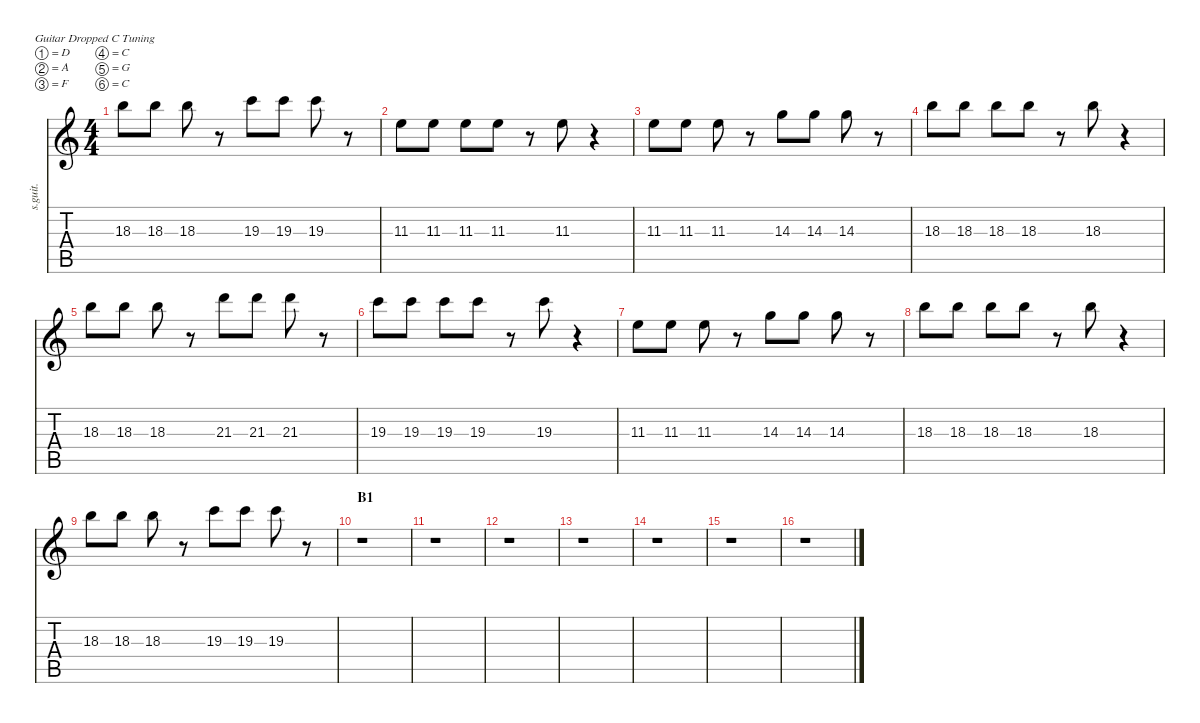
\defaultSystemsLayout 4
\hideDynamics
\bracketExtendMode nobrackets
\track ("Add Guitar" "s.guit.") {instrument electricguitarjazz}
\staff {score tabs}
\tuning (D4 A3 F3 C3 G2 C2)
\ts (4 4)
\tempo (170 hide)
\clef g2
\ks c
18.3.8{lyrics (0 "") lyrics (1 "") lyrics (2 "") lyrics (3 "") lyrics (4 "") dy fff} 18.3.8{lyrics (0 "") lyrics (1 "") lyrics (2 "") lyrics (3 "") lyrics (4 "")} 18.3.8{lyrics (0 "") lyrics (1 "") lyrics (2 "") lyrics (3 "") lyrics (4 "")} r.8 19.3.8{lyrics (0 "") lyrics (1 "") lyrics (2 "") lyrics (3 "") lyrics (4 "")} 19.3.8{lyrics (0 "") lyrics (1 "") lyrics (2 "") lyrics (3 "") lyrics (4 "")} 19.3.8{lyrics (0 "") lyrics (1 "") lyrics (2 "") lyrics (3 "") lyrics (4 "")} r.8 |
11.3.8{lyrics (0 "") lyrics (1 "") lyrics (2 "") lyrics (3 "") lyrics (4 "")} 11.3.8{lyrics (0 "") lyrics (1 "") lyrics (2 "") lyrics (3 "") lyrics (4 "")} 11.3.8{lyrics (0 "") lyrics (1 "") lyrics (2 "") lyrics (3 "") lyrics (4 "")} 11.3.8{lyrics (0 "") lyrics (1 "") lyrics (2 "") lyrics (3 "") lyrics (4 "")} r.8 11.3.8{lyrics (0 "") lyrics (1 "") lyrics (2 "") lyrics (3 "") lyrics (4 "")} r.4 |
11.3.8{lyrics (0 "") lyrics (1 "") lyrics (2 "") lyrics (3 "") lyrics (4 "")} 11.3.8{lyrics (0 "") lyrics (1 "") lyrics (2 "") lyrics (3 "") lyrics (4 "")} 11.3.8{lyrics (0 "") lyrics (1 "") lyrics (2 "") lyrics (3 "") lyrics (4 "")} r.8 14.3.8{lyrics (0 "") lyrics (1 "") lyrics (2 "") lyrics (3 "") lyrics (4 "")} 14.3.8{lyrics (0 "") lyrics (1 "") lyrics (2 "") lyrics (3 "") lyrics (4 "")} 14.3.8{lyrics (0 "") lyrics (1 "") lyrics (2 "") lyrics (3 "") lyrics (4 "")} r.8 |
18.3.8{lyrics (0 "") lyrics (1 "") lyrics (2 "") lyrics (3 "") lyrics (4 "")} 18.3.8{lyrics (0 "") lyrics (1 "") lyrics (2 "") lyrics (3 "") lyrics (4 "")} 18.3.8{lyrics (0 "") lyrics (1 "") lyrics (2 "") lyrics (3 "") lyrics (4 "")} 18.3.8{lyrics (0 "") lyrics (1 "") lyrics (2 "") lyrics (3 "") lyrics (4 "")} r.8 18.3.8{lyrics (0 "") lyrics (1 "") lyrics (2 "") lyrics (3 "") lyrics (4 "")} r.4 |
18.3.8{lyrics (0 "") lyrics (1 "") lyrics (2 "") lyrics (3 "") lyrics (4 "")} 18.3.8{lyrics (0 "") lyrics (1 "") lyrics (2 "") lyrics (3 "") lyrics (4 "")} 18.3.8{lyrics (0 "") lyrics (1 "") lyrics (2 "") lyrics (3 "") lyrics (4 "")} r.8 21.3.8{lyrics (0 "") lyrics (1 "") lyrics (2 "") lyrics (3 "") lyrics (4 "")} 21.3.8{lyrics (0 "") lyrics (1 "") lyrics (2 "") lyrics (3 "") lyrics (4 "")} 21.3.8{lyrics (0 "") lyrics (1 "") lyrics (2 "") lyrics (3 "") lyrics (4 "")} r.8 |
19.3.8{lyrics (0 "") lyrics (1 "") lyrics (2 "") lyrics (3 "") lyrics (4 "")} 19.3.8{lyrics (0 "") lyrics (1 "") lyrics (2 "") lyrics (3 "") lyrics (4 "")} 19.3.8{lyrics (0 "") lyrics (1 "") lyrics (2 "") lyrics (3 "") lyrics (4 "")} 19.3.8{lyrics (0 "") lyrics (1 "") lyrics (2 "") lyrics (3 "") lyrics (4 "")} r.8 19.3.8{lyrics (0 "") lyrics (1 "") lyrics (2 "") lyrics (3 "") lyrics (4 "")} r.4 |
11.3.8{lyrics (0 "") lyrics (1 "") lyrics (2 "") lyrics (3 "") lyrics (4 "")} 11.3.8{lyrics (0 "") lyrics (1 "") lyrics (2 "") lyrics (3 "") lyrics (4 "")} 11.3.8{lyrics (0 "") lyrics (1 "") lyrics (2 "") lyrics (3 "") lyrics (4 "")} r.8 14.3.8{lyrics (0 "") lyrics (1 "") lyrics (2 "") lyrics (3 "") lyrics (4 "")} 14.3.8{lyrics (0 "") lyrics (1 "") lyrics (2 "") lyrics (3 "") lyrics (4 "")} 14.3.8{lyrics (0 "") lyrics (1 "") lyrics (2 "") lyrics (3 "") lyrics (4 "")} r.8 |
18.3.8{lyrics (0 "") lyrics (1 "") lyrics (2 "") lyrics (3 "") lyrics (4 "")} 18.3.8{lyrics (0 "") lyrics (1 "") lyrics (2 "") lyrics (3 "") lyrics (4 "")} 18.3.8{lyrics (0 "") lyrics (1 "") lyrics (2 "") lyrics (3 "") lyrics (4 "")} 18.3.8{lyrics (0 "") lyrics (1 "") lyrics (2 "") lyrics (3 "") lyrics (4 "")} r.8 18.3.8{lyrics (0 "") lyrics (1 "") lyrics (2 "") lyrics (3 "") lyrics (4 "")} r.4 |
18.3.8{lyrics (0 "") lyrics (1 "") lyrics (2 "") lyrics (3 "") lyrics (4 "")} 18.3.8{lyrics (0 "") lyrics (1 "") lyrics (2 "") lyrics (3 "") lyrics (4 "")} 18.3.8{lyrics (0 "") lyrics (1 "") lyrics (2 "") lyrics (3 "") lyrics (4 "")} r.8 19.3.8{lyrics (0 "") lyrics (1 "") lyrics (2 "") lyrics (3 "") lyrics (4 "")} 19.3.8{lyrics (0 "") lyrics (1 "") lyrics (2 "") lyrics (3 "") lyrics (4 "")} 19.3.8{lyrics (0 "") lyrics (1 "") lyrics (2 "") lyrics (3 "") lyrics (4 "")} r.8 |
\section ("" "B1")
r.1 |
r.1 |
r.1 |
r.1 |
r.1 |
r.1 |
r.1
